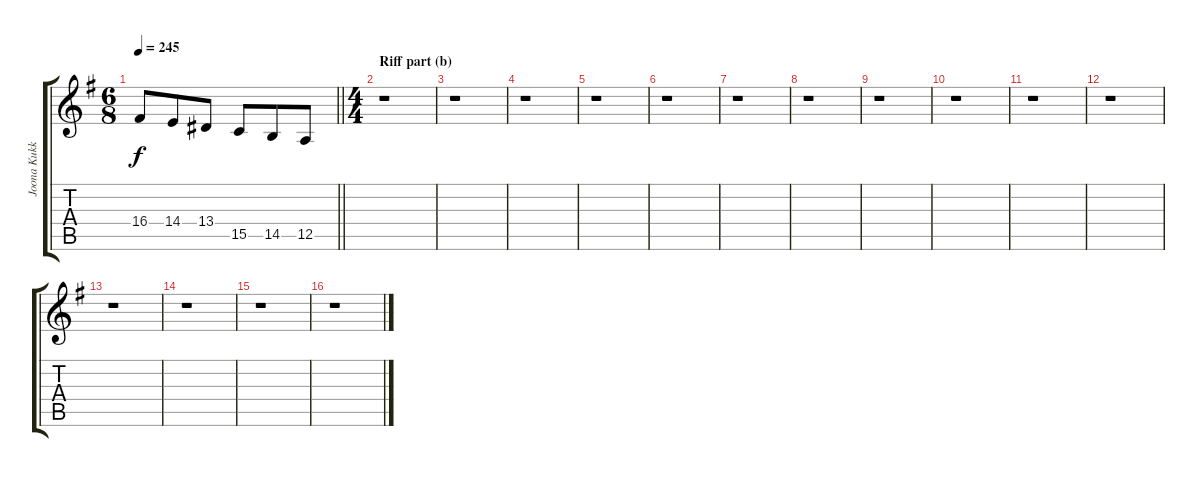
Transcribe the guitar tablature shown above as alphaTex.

\track ("Joona Kukkola (keyboard)" "Joona Kukk") {instrument lead1square}
\staff {score tabs}
\tuning (E4 B3 G3 D3 A2 E2) {hide}
\ts (6 8)
\tempo 245
\clef g2
\barLineRight lightlight
\ks eminor
16.4.8{dy f} 14.4.8 13.4.8 15.5.8 14.5.8 12.5.8 |
\ts (4 4)
\section ("" "Riff part (b)")
r.1 |
r.1 |
r.1 |
r.1 |
r.1 |
r.1 |
r.1 |
r.1 |
r.1 |
r.1 |
r.1 |
r.1 |
r.1 |
r.1 |
r.1
